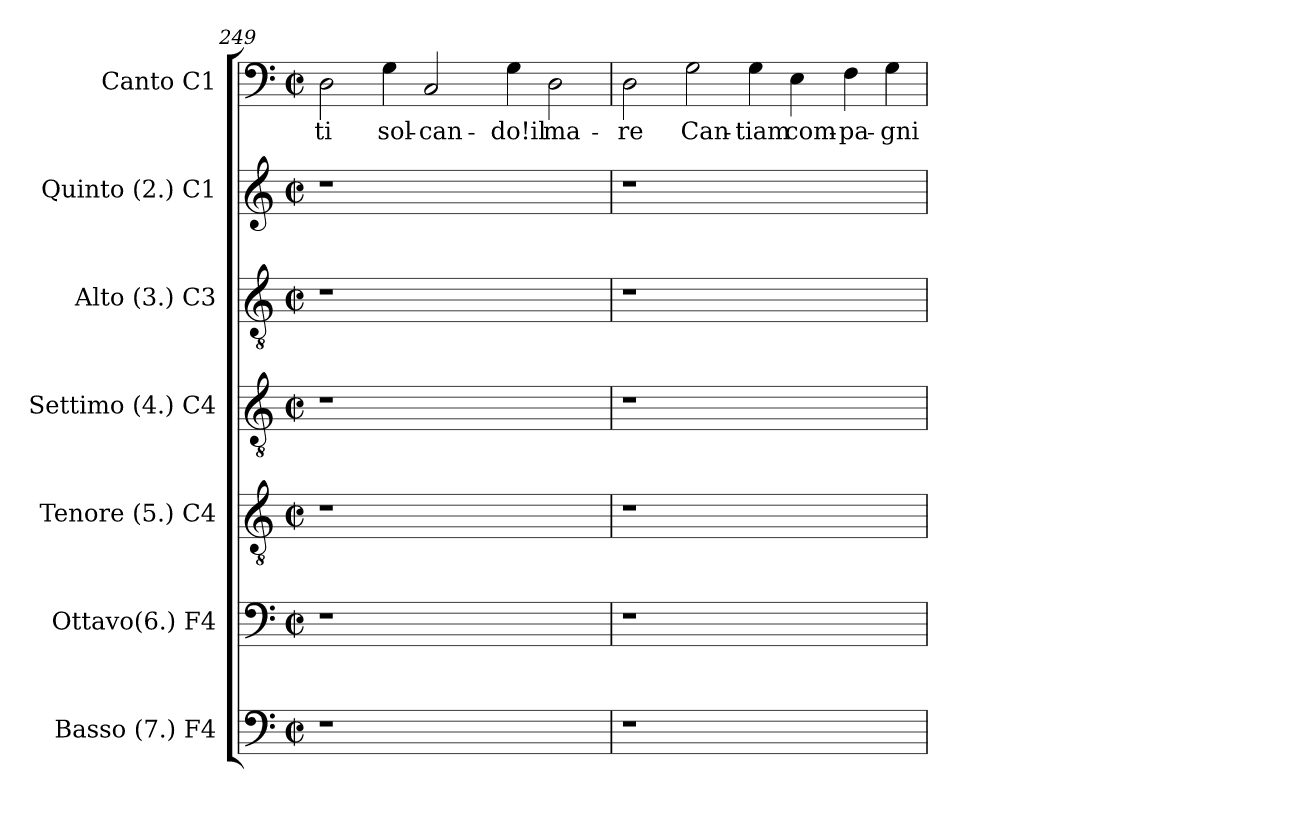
**kern	**kern	**kern	**kern	**kern	**kern	**kern	**text
*part7	*part6	*part5	*part4	*part3	*part2	*part1	*part1
*staff7	*staff6	*staff5	*staff4	*staff3	*staff2	*staff1	*staff1
*I"Basso (7.)  F4	*I"Ottavo(6.)  F4	*I"Tenore (5.)  C4	*I"Settimo (4.)  C4	*I"Alto (3.)  C3	*I"Quinto (2.)  C1	*I"Canto  C1	*
*	*	*I'T	*	*I'A	*	*I'C	*
*clefF4	*clefF4	*clefGv2	*clefGv2	*clefGv2	*clefG2	*clefF4	*
*k[]	*k[]	*k[]	*k[]	*k[]	*k[]	*k[]	*
*C:	*C:	*C:	*C:	*C:	*C:	*C:	*
*M2/2	*M2/2	*M2/2	*M2/2	*M2/2	*M2/2	*M2/2	*
*met(c|)	*met(c|)	*met(c|)	*met(c|)	*met(c|)	*met(c|)	*met(c|)	*
=249	=249	=249	=249	=249	=249	=249	=249
!	!	!	!	!	!	!	!LO:LY:b:cj
1r	1r	1r	1r	1r	1r	2D\	-ti
!	!	!	!	!	!	!	!LO:LY:b:cj
.	.	.	.	.	.	4G\	sol-
!	!	!	!	!	!	!	!LO:LY:b:cj
.	.	.	.	.	.	2C/	-can-
1ryy	1ryy	1ryy	1ryy	1ryy	1ryy	.	.
!	!	!	!	!	!	!	!LO:LY:b:cj
.	.	.	.	.	.	4G\	-do!il
!	!	!	!	!	!	!	!LO:LY:b:cj
.	.	.	.	.	.	2D\	ma-
=250	=250	=250	=250	=250	=250	=250	=250
!	!	!	!	!	!	!	!LO:LY:b:cj
1r	1r	1r	1r	1r	1r	2D\	-re
!	!	!	!	!	!	!	!LO:LY:b:cj
.	.	.	.	.	.	2G\	Can-
!	!	!	!	!	!	!	!LO:LY:b:cj
1ryy	1ryy	1ryy	1ryy	1ryy	1ryy	4G\	-tiam
!	!	!	!	!	!	!	!LO:LY:b:cj
.	.	.	.	.	.	4E\	com-
!	!	!	!	!	!	!	!LO:LY:b:cj
.	.	.	.	.	.	4F\	-pa-
!	!	!	!	!	!	!	!LO:LY:b:cj
.	.	.	.	.	.	4G\	-gni
=	=	=	=	=	=	=	=
*-	*-	*-	*-	*-	*-	*-	*-
